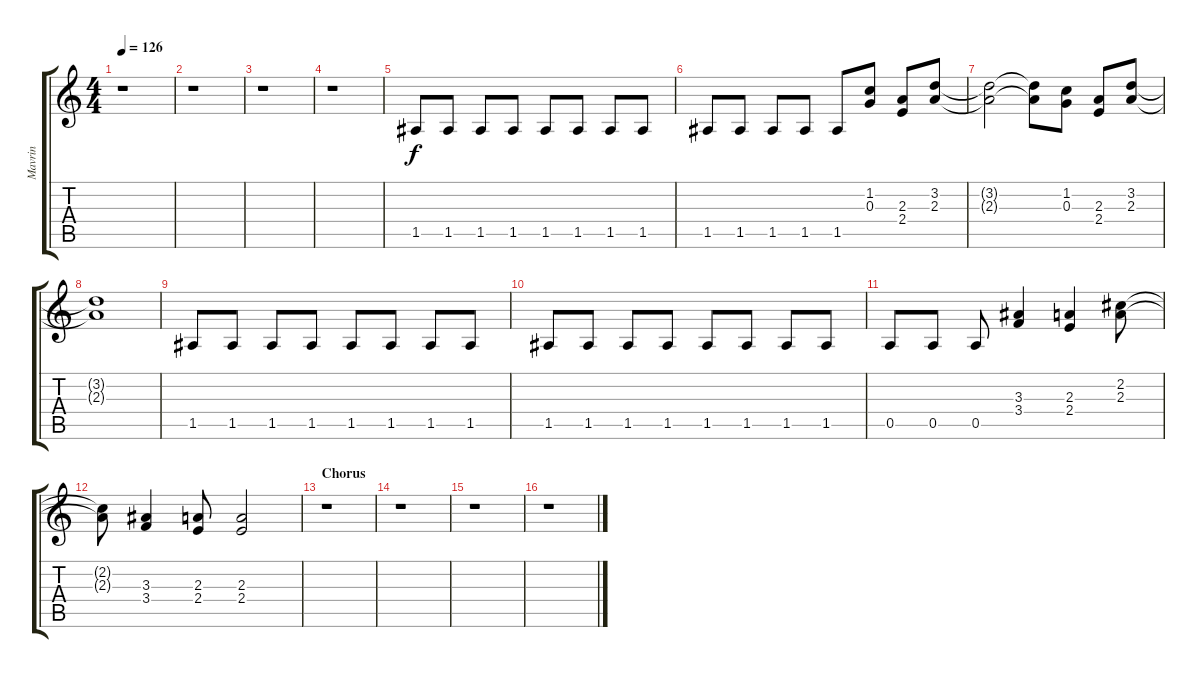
\track ("Mavrin" "Mavrin") {instrument distortionguitar}
\staff {score tabs}
\tuning (E4 B3 G3 D3 A2 E2) {hide}
\ts (4 4)
\tempo 126
\clef g2
\ks c
r.1{dy f} |
r.1 |
r.1 |
r.1 |
1.5.8{volume 10} 1.5.8 1.5.8 1.5.8 1.5.8 1.5.8 1.5.8 1.5.8 |
1.5.8 1.5.8 1.5.8 1.5.8 1.5.8 (1.2 0.3).8 (2.3 2.4).8 (3.2 2.3).8 |
(3.2{t} 2.3{t}).2 (3.2{t} 2.3{t}).8 (1.2 0.3).8 (2.3 2.4).8 (3.2 2.3).8 |
(3.2{t} 2.3{t}).1 |
1.5.8 1.5.8 1.5.8 1.5.8 1.5.8 1.5.8 1.5.8 1.5.8 |
1.5.8 1.5.8 1.5.8 1.5.8 1.5.8 1.5.8 1.5.8 1.5.8 |
0.5.8 0.5.8 0.5.8 (3.3 3.4).4 (2.3 2.4).4 (2.2 2.3).8 |
(2.2{t} 2.3{t}).8 (3.3 3.4).4 (2.3 2.4).8 (2.3 2.4).2 |
\section ("" "Chorus")
r.1 |
r.1 |
r.1 |
r.1
